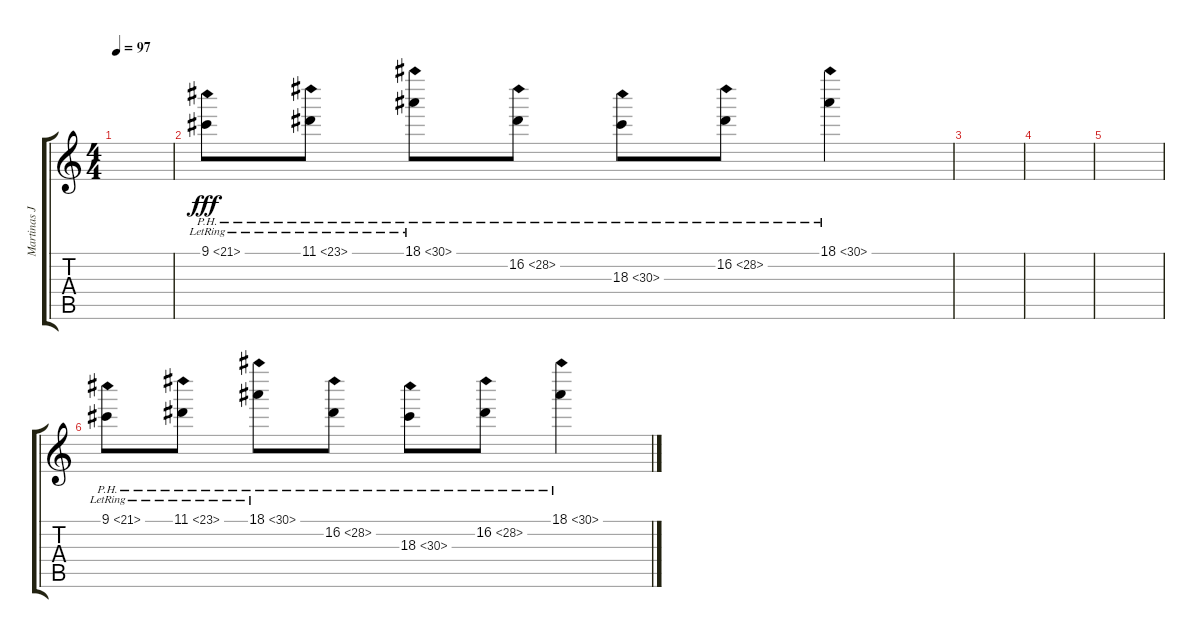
\track ("Martinas Jabs" "Martinas J") {instrument distortionguitar}
\staff {score tabs}
\tuning (E4 B3 G3 D3 A2 E2) {hide}
\ts (4 4)
\tempo 97
\clef g2
\ks c
|
9.1{ph 12 lr}.8{dy fff} 11.1{ph 12 lr}.8 18.1{ph 12 lr}.8 16.2{ph 12}.8 18.3{ph 12}.8 16.2{ph 12}.8 18.1{ph 12}.4 |
|
|
|
9.1{ph 12 lr}.8 11.1{ph 12 lr}.8 18.1{ph 12 lr}.8 16.2{ph 12}.8 18.3{ph 12}.8 16.2{ph 12}.8 18.1{ph 12}.4
